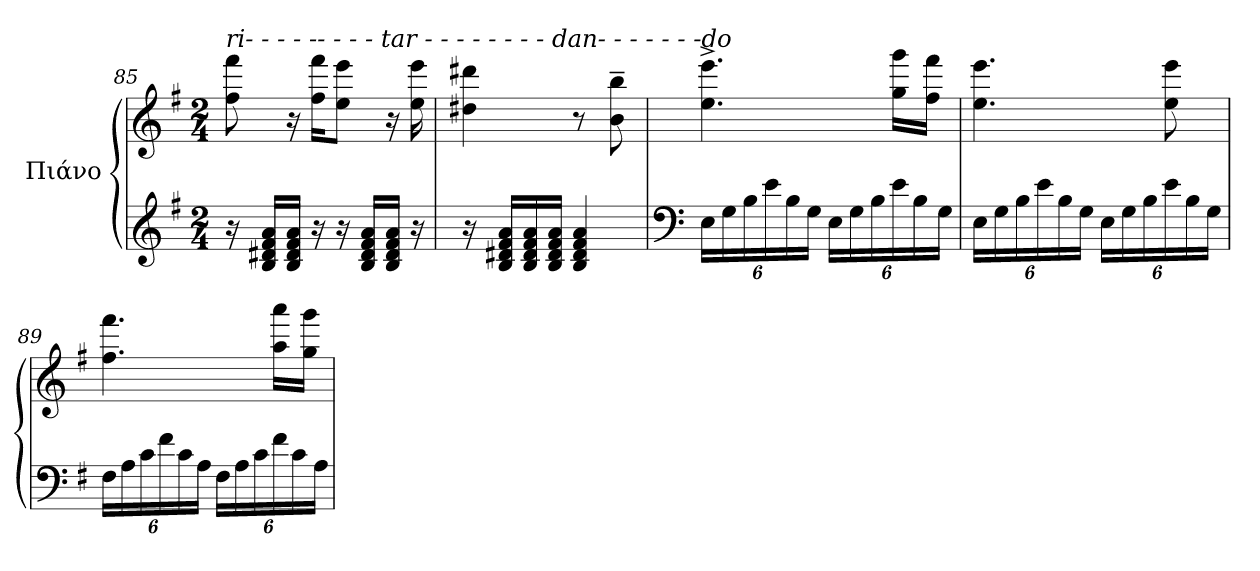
**kern	**kern	**dynam
*part1	*part1	*part1
*staff2	*staff1	*staff1/2
*I"Πιάνο	*	*
*clefG2	*clefG2	*
*k[f#]	*k[f#]	*
*M2/4	*M2/4	*
*MM100	*MM100	*
=85	=85	=85
!	!LO:TX:a:i:t=ri- - - - -- - - - tar - - - - - - - - dan- - - - - - -do	!
16r	8ff#\ 8fff#\	.
16B/ 16d#X/ 16f#/ 16a/LL	.	.
16B/ 16d#/ 16f#/ 16a/JJ	16r	.
*	*MM92	*
16r	16ff#\ 16fff#\KL	.
16r	8ee\ 8eee\J	.
16B/ 16d#/ 16f#/ 16a/LL	.	.
16B/ 16d#/ 16f#/ 16a/JJ	16r	.
*	*MM84	*
16r	16ee\ 16eee\	.
=86	=86	=86
16r	4dd#X\ 4ddd#X\	.
16B/ 16d#X/ 16f#/ 16a/LL	.	.
16B/ 16d#/ 16f#/ 16a/	.	.
16B/ 16d#/ 16f#/ 16a/JJ	.	.
4B/ 4d#/ 4f#/ 4a/	8r	.
.	8b\~ 8bb\~	.
=87	=87	=87
*clefF4	*	*
*Xbrackettup	*	*
*	*MM99	*
!	!	!LO:DY:b=2
!	!	!LO:DY:n=1:b
24E\LL	4.ee\^ 4.eee\^	mp f
24G\	.	.
24B\	.	.
24e\	.	.
24B\	.	.
24G\JJ	.	.
24E\LL	.	.
24G\	.	.
24B\	.	.
24e\	16gg\ 16ggg\LL	.
24B\	.	.
.	16ff#\ 16fff#\JJ	.
24G\JJ	.	.
!!LO:LB:g=z
=88	=88	=88
24E\LL	4.ee\ 4.eee\	.
24G\	.	.
24B\	.	.
24e\	.	.
24B\	.	.
24G\JJ	.	.
24E\LL	.	.
24G\	.	.
24B\	.	.
24e\	8ee\ 8eee\	.
24B\	.	.
24G\JJ	.	.
=89	=89	=89
24F#\LL	4.ff#\ 4.fff#\	.
24A\	.	.
24c\	.	.
24f#\	.	.
24c\	.	.
24A\JJ	.	.
24F#\LL	.	.
24A\	.	.
24c\	.	.
24f#\	16aa\ 16aaa\LL	.
24c\	.	.
.	16gg\ 16ggg\JJ	.
24A\JJ	.	.
=	=	=
*-	*-	*-
